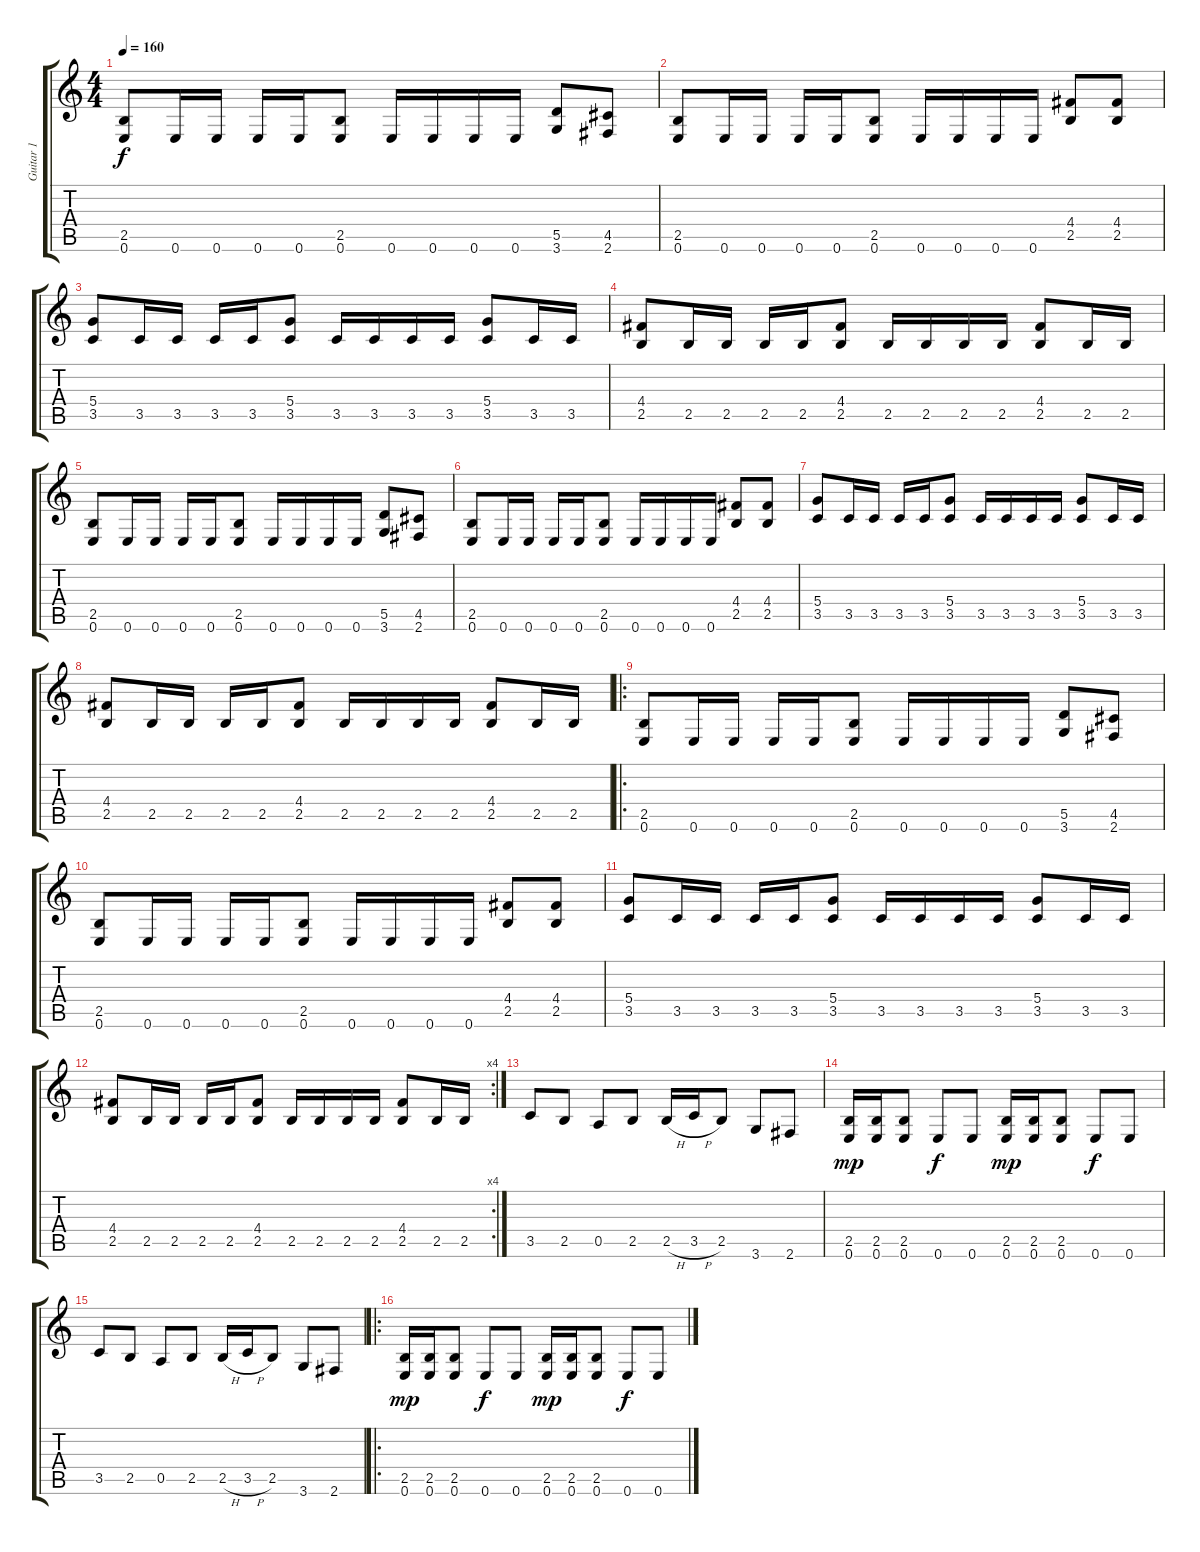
\track ("Guitar 1" "Guitar 1") {instrument distortionguitar}
\staff {score tabs}
\tuning (E4 B3 G3 D3 A2 E2) {hide}
\ts (4 4)
\tempo 160
\clef g2
\ks c
(2.5 0.6).8{dy f instrument distortionguitar} 0.6.16 0.6.16 0.6.16 0.6.16 (2.5 0.6).8 0.6.16 0.6.16 0.6.16 0.6.16 (5.5 3.6).8 (4.5 2.6).8 |
(2.5 0.6).8 0.6.16 0.6.16 0.6.16 0.6.16 (2.5 0.6).8 0.6.16 0.6.16 0.6.16 0.6.16 (4.4 2.5).8 (4.4 2.5).8 |
(5.4 3.5).8 3.5.16 3.5.16 3.5.16 3.5.16 (5.4 3.5).8 3.5.16 3.5.16 3.5.16 3.5.16 (5.4 3.5).8 3.5.16 3.5.16 |
(4.4 2.5).8 2.5.16 2.5.16 2.5.16 2.5.16 (4.4 2.5).8 2.5.16 2.5.16 2.5.16 2.5.16 (4.4 2.5).8 2.5.16 2.5.16 |
(2.5 0.6).8 0.6.16 0.6.16 0.6.16 0.6.16 (2.5 0.6).8 0.6.16 0.6.16 0.6.16 0.6.16 (5.5 3.6).8 (4.5 2.6).8 |
(2.5 0.6).8 0.6.16 0.6.16 0.6.16 0.6.16 (2.5 0.6).8 0.6.16 0.6.16 0.6.16 0.6.16 (4.4 2.5).8 (4.4 2.5).8 |
(5.4 3.5).8 3.5.16 3.5.16 3.5.16 3.5.16 (5.4 3.5).8 3.5.16 3.5.16 3.5.16 3.5.16 (5.4 3.5).8 3.5.16 3.5.16 |
(4.4 2.5).8 2.5.16 2.5.16 2.5.16 2.5.16 (4.4 2.5).8 2.5.16 2.5.16 2.5.16 2.5.16 (4.4 2.5).8 2.5.16 2.5.16 |
\ro
(2.5 0.6).8 0.6.16 0.6.16 0.6.16 0.6.16 (2.5 0.6).8 0.6.16 0.6.16 0.6.16 0.6.16 (5.5 3.6).8 (4.5 2.6).8 |
(2.5 0.6).8 0.6.16 0.6.16 0.6.16 0.6.16 (2.5 0.6).8 0.6.16 0.6.16 0.6.16 0.6.16 (4.4 2.5).8 (4.4 2.5).8 |
(5.4 3.5).8 3.5.16 3.5.16 3.5.16 3.5.16 (5.4 3.5).8 3.5.16 3.5.16 3.5.16 3.5.16 (5.4 3.5).8 3.5.16 3.5.16 |
\rc 4
(4.4 2.5).8 2.5.16 2.5.16 2.5.16 2.5.16 (4.4 2.5).8 2.5.16 2.5.16 2.5.16 2.5.16 (4.4 2.5).8 2.5.16 2.5.16 |
3.5.8 2.5.8 0.5.8 2.5.8 2.5{h}.16 3.5{h}.16 2.5.8 3.6.8 2.6.8 |
(2.5 0.6).16{dy mp} (2.5 0.6).16 (2.5 0.6).8 0.6.8{dy f} 0.6.8 (2.5 0.6).16{dy mp} (2.5 0.6).16 (2.5 0.6).8 0.6.8{dy f} 0.6.8 |
3.5.8 2.5.8 0.5.8 2.5.8 2.5{h}.16 3.5{h}.16 2.5.8 3.6.8 2.6.8 |
\ro
(2.5 0.6).16{dy mp} (2.5 0.6).16 (2.5 0.6).8 0.6.8{dy f} 0.6.8 (2.5 0.6).16{dy mp} (2.5 0.6).16 (2.5 0.6).8 0.6.8{dy f} 0.6.8
